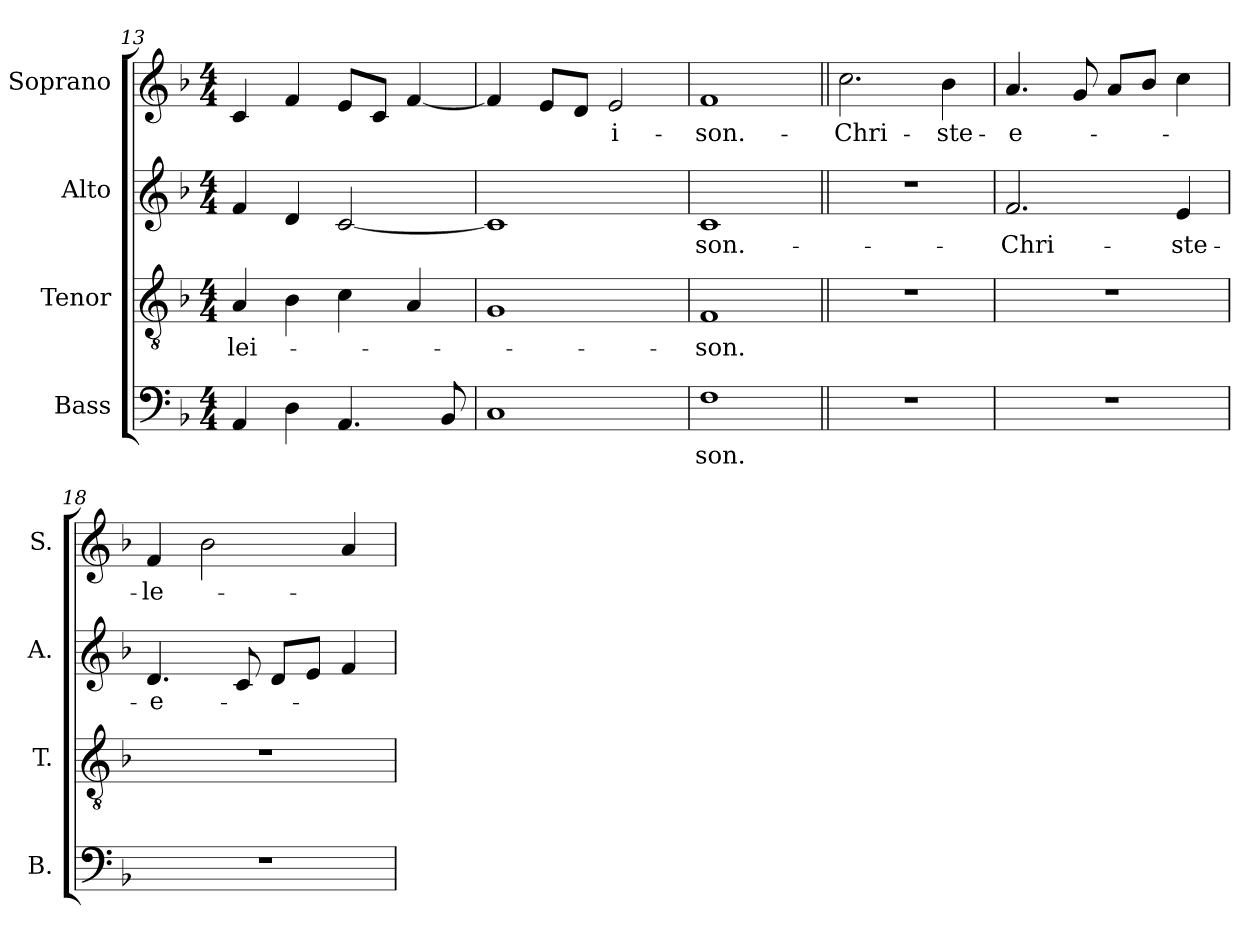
**kern	**text	**kern	**text	**kern	**text	**kern	**text
*part4	*part4	*part3	*part3	*part2	*part2	*part1	*part1
*staff4	*staff4	*staff3	*staff3	*staff2	*staff2	*staff1	*staff1
*I"Bass	*	*I"Tenor	*	*I"Alto	*	*I"Soprano	*
*I'B.	*	*I'T.	*	*I'A.	*	*I'S.	*
*clefF4	*	*clefGv2	*	*clefG2	*	*clefG2	*
*	*	*ITrd7c12	*	*	*	*	*
*k[b-]	*	*k[b-]	*	*k[b-]	*	*k[b-]	*
*F:	*	*F:	*	*F:	*	*F:	*
*M4/4	*	*M4/4	*	*M4/4	*	*M4/4	*
=13	=13	=13	=13	=13	=13	=13	=13
!	!	!	!LO:LY:b:color=#000000	!	!	!	!
4AAi/	.	4AAi/	-lei-	4fi/	.	4ci/	.
4Di\	.	4BB-i\	.	4di/	.	4fi/	.
4.AAi/	.	4Ci\	.	[2ci/	.	8ei/L	.
.	.	.	.	.	.	8ci/J	.
.	.	4AAi/	.	.	.	[4fi/	.
8BB-i/	.	.	.	.	.	.	.
=14	=14	=14	=14	=14	=14	=14	=14
1Ci	.	1GGi	.	1ci]	.	4fi/]	.
.	.	.	.	.	.	8ei/L	.
.	.	.	.	.	.	8di/J	.
!	!	!	!	!	!	!	!LO:LY:b:color=#000000
.	.	.	.	.	.	2ei/	-i-
=15	=15	=15	=15	=15	=15	=15	=15
!	!LO:LY:b:color=#000000	!	!	!	!	!	!
!	!	!	!LO:LY:b:color=#000000	!	!	!	!
!	!	!	!	!	!LO:LY:b:color=#000000	!	!
!	!	!	!	!	!	!	!LO:LY:b:color=#000000
1Fi	-son.-	1FFi	-son.-	1ci	-son.-	1fi	-son.-
!!LO:PB:g=z
=16||	=16||	=16||	=16||	=16||	=16||	=16||	=16||
!	!	!	!	!	!	!	!LO:LY:b:color=#000000
1r	.	1r	.	1r	.	2.cci\	-Chri-
!	!	!	!	!	!	!	!LO:LY:b:color=#000000
.	.	.	.	.	.	4b-i\	-ste-
=17	=17	=17	=17	=17	=17	=17	=17
!	!	!	!	!	!LO:LY:b:color=#000000	!	!
!	!	!	!	!	!	!	!LO:LY:b:color=#000000
1r	.	1r	.	2.fi/	-Chri-	4.ai/	-e-
.	.	.	.	.	.	8gi/	.
.	.	.	.	.	.	8ai/L	.
.	.	.	.	.	.	8b-i/J	.
!	!	!	!	!	!LO:LY:b:color=#000000	!	!
.	.	.	.	4ei/	-ste-	4cci\	.
=18	=18	=18	=18	=18	=18	=18	=18
!	!	!	!	!	!LO:LY:b:color=#000000	!	!
!	!	!	!	!	!	!	!LO:LY:b:color=#000000
1r	.	1r	.	4.di/	-e-	4fi/	-le-
.	.	.	.	.	.	2b-i\	.
.	.	.	.	8ci/	.	.	.
.	.	.	.	8di/L	.	.	.
.	.	.	.	8ei/J	.	.	.
.	.	.	.	4fi/	.	4ai/	.
=	=	=	=	=	=	=	=
*-	*-	*-	*-	*-	*-	*-	*-
